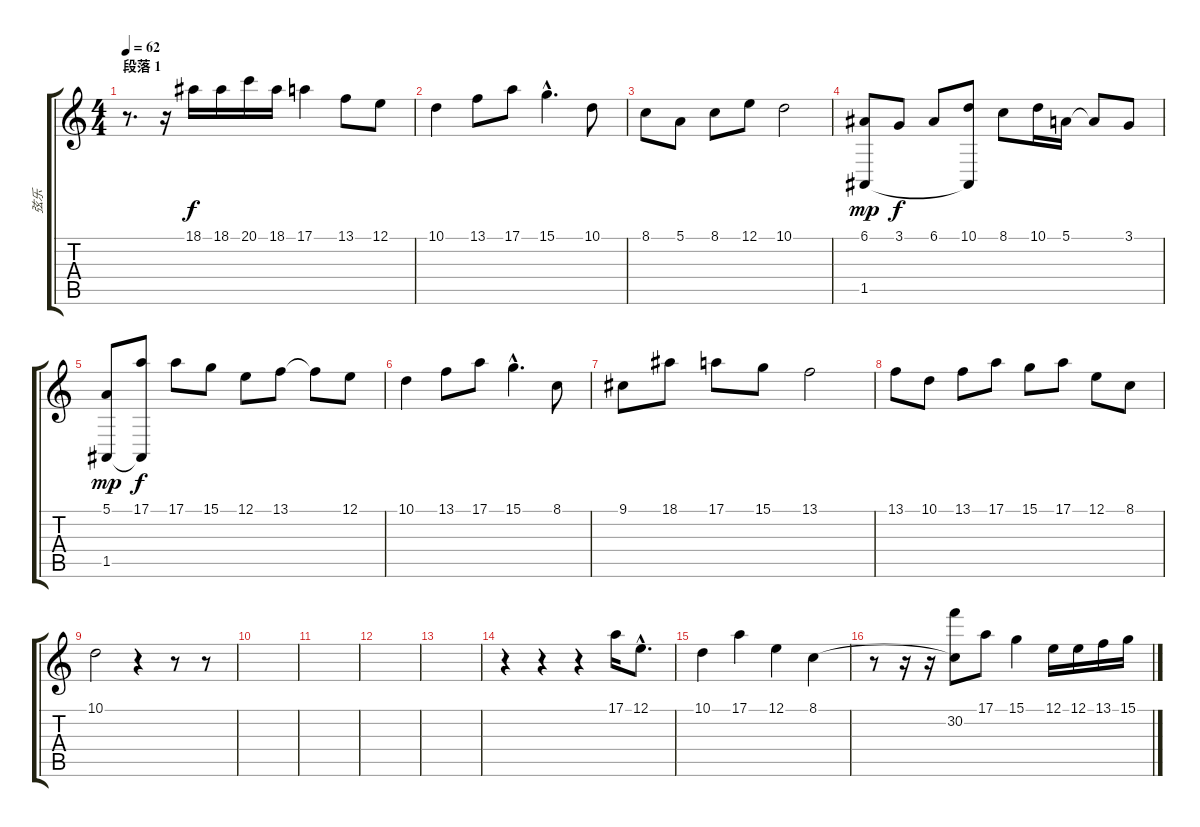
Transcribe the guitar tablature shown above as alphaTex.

\track ("弦乐" "弦乐") {instrument stringensemble1}
\staff {score tabs}
\tuning (E4 B3 G3 D3 A2 E2) {hide}
\ts (4 4)
\section ("" "段落 1")
\tempo 62
\clef g2
\ks c
r.8{d dy f} r.16 18.1.16 18.1.16 20.1.16 18.1.16 17.1.4 13.1.8 12.1.8 |
10.1.4 13.1.8 17.1.8 15.1{hac}.4{d} 10.1.8 |
8.1.8 5.1.8 8.1.8 12.1.8 10.1.2 |
(6.1 1.5).8{dy mp} 3.1.8{dy f} 6.1.8 (10.1 1.5{t}).8 8.1.8 10.1.16 5.1.16 5.1{t}.8 3.1.8 |
(5.1 1.5).8{dy mp} (17.1 1.5{t}).8{dy f} 17.1.8 15.1.8 12.1.8 13.1.8 13.1{t}.8 12.1.8 |
10.1.4 13.1.8 17.1.8 15.1{hac}.4{d} 8.1.8 |
9.1.8 18.1.8 17.1.8 15.1.8 13.1.2 |
13.1.8 10.1.8 13.1.8 17.1.8 15.1.8 17.1.8 12.1.8 8.1.8 |
10.1.2 r.4 r.8 r.8 |
|
|
|
|
r.4 r.4 r.4 17.1.16 12.1{hac}.8{d} |
10.1.4 17.1.4 12.1.4 8.1.4 |
r.8 r.16 r.16 (8.1{t} 30.2).8 17.1.8 15.1.4 12.1.16 12.1.16 13.1.16 15.1.16
